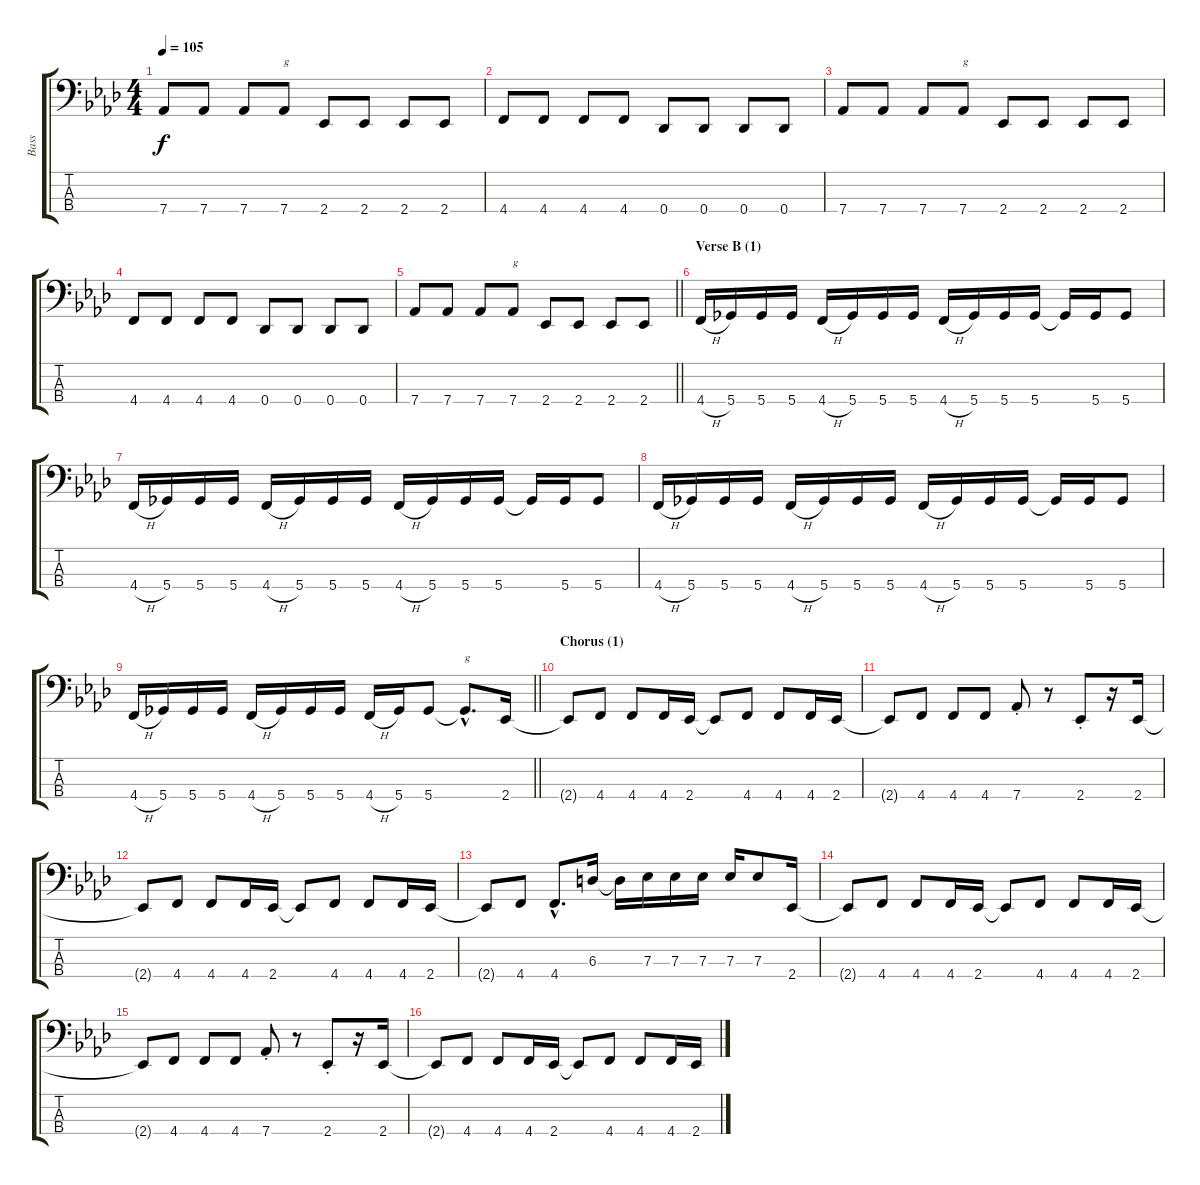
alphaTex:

\track ("Bass" "Bass") {instrument electricbasspick}
\staff {score tabs}
\tuning (Gb2 Db2 Ab1 Db1) {hide}
\ts (4 4)
\tempo 105
\clef f4
\ks fminor
7.4.8{dy f} 7.4.8 7.4.8 7.4.8{txt "g"} 2.4.8 2.4.8 2.4.8 2.4.8 |
4.4.8 4.4.8 4.4.8 4.4.8 0.4.8 0.4.8 0.4.8 0.4.8 |
7.4.8 7.4.8 7.4.8 7.4.8{txt "g"} 2.4.8 2.4.8 2.4.8 2.4.8 |
4.4.8 4.4.8 4.4.8 4.4.8 0.4.8 0.4.8 0.4.8 0.4.8 |
\barLineRight lightlight
7.4.8 7.4.8 7.4.8 7.4.8{txt "g"} 2.4.8 2.4.8 2.4.8 2.4.8 |
\section ("" "Verse B (1)")
4.4{h}.16 5.4.16 5.4.16 5.4.16 4.4{h}.16 5.4.16 5.4.16 5.4.16 4.4{h}.16 5.4.16 5.4.16 5.4.16 5.4{t}.16 5.4.16 5.4.8 |
4.4{h}.16 5.4.16 5.4.16 5.4.16 4.4{h}.16 5.4.16 5.4.16 5.4.16 4.4{h}.16 5.4.16 5.4.16 5.4.16 5.4{t}.16 5.4.16 5.4.8 |
4.4{h}.16 5.4.16 5.4.16 5.4.16 4.4{h}.16 5.4.16 5.4.16 5.4.16 4.4{h}.16 5.4.16 5.4.16 5.4.16 5.4{t}.16 5.4.16 5.4.8 |
\barLineRight lightlight
4.4{h}.16 5.4.16 5.4.16 5.4.16 4.4{h}.16 5.4.16 5.4.16 5.4.16 4.4{h}.16 5.4.16 5.4.8 5.4{hac t}.8{d txt "g"} 2.4.16 |
\section ("" "Chorus (1)")
2.4{t}.8 4.4.8 4.4.8 4.4.16 2.4.16 2.4{t}.8 4.4.8 4.4.8 4.4.16 2.4.16 |
2.4{t}.8 4.4.8 4.4.8 4.4.8 7.4{st}.8 r.8 2.4{st}.8 r.16 2.4.16 |
2.4{t}.8 4.4.8 4.4.8 4.4.16 2.4.16 2.4{t}.8 4.4.8 4.4.8 4.4.16 2.4.16 |
2.4{t}.8 4.4.8 4.4{hac}.8{d} 6.3.16 6.3{t}.16 7.3.16 7.3.16 7.3.16 7.3.16 7.3.8 2.4.16 |
2.4{t}.8 4.4.8 4.4.8 4.4.16 2.4.16 2.4{t}.8 4.4.8 4.4.8 4.4.16 2.4.16 |
2.4{t}.8 4.4.8 4.4.8 4.4.8 7.4{st}.8 r.8 2.4{st}.8 r.16 2.4.16 |
2.4{t}.8 4.4.8 4.4.8 4.4.16 2.4.16 2.4{t}.8 4.4.8 4.4.8 4.4.16 2.4.16
